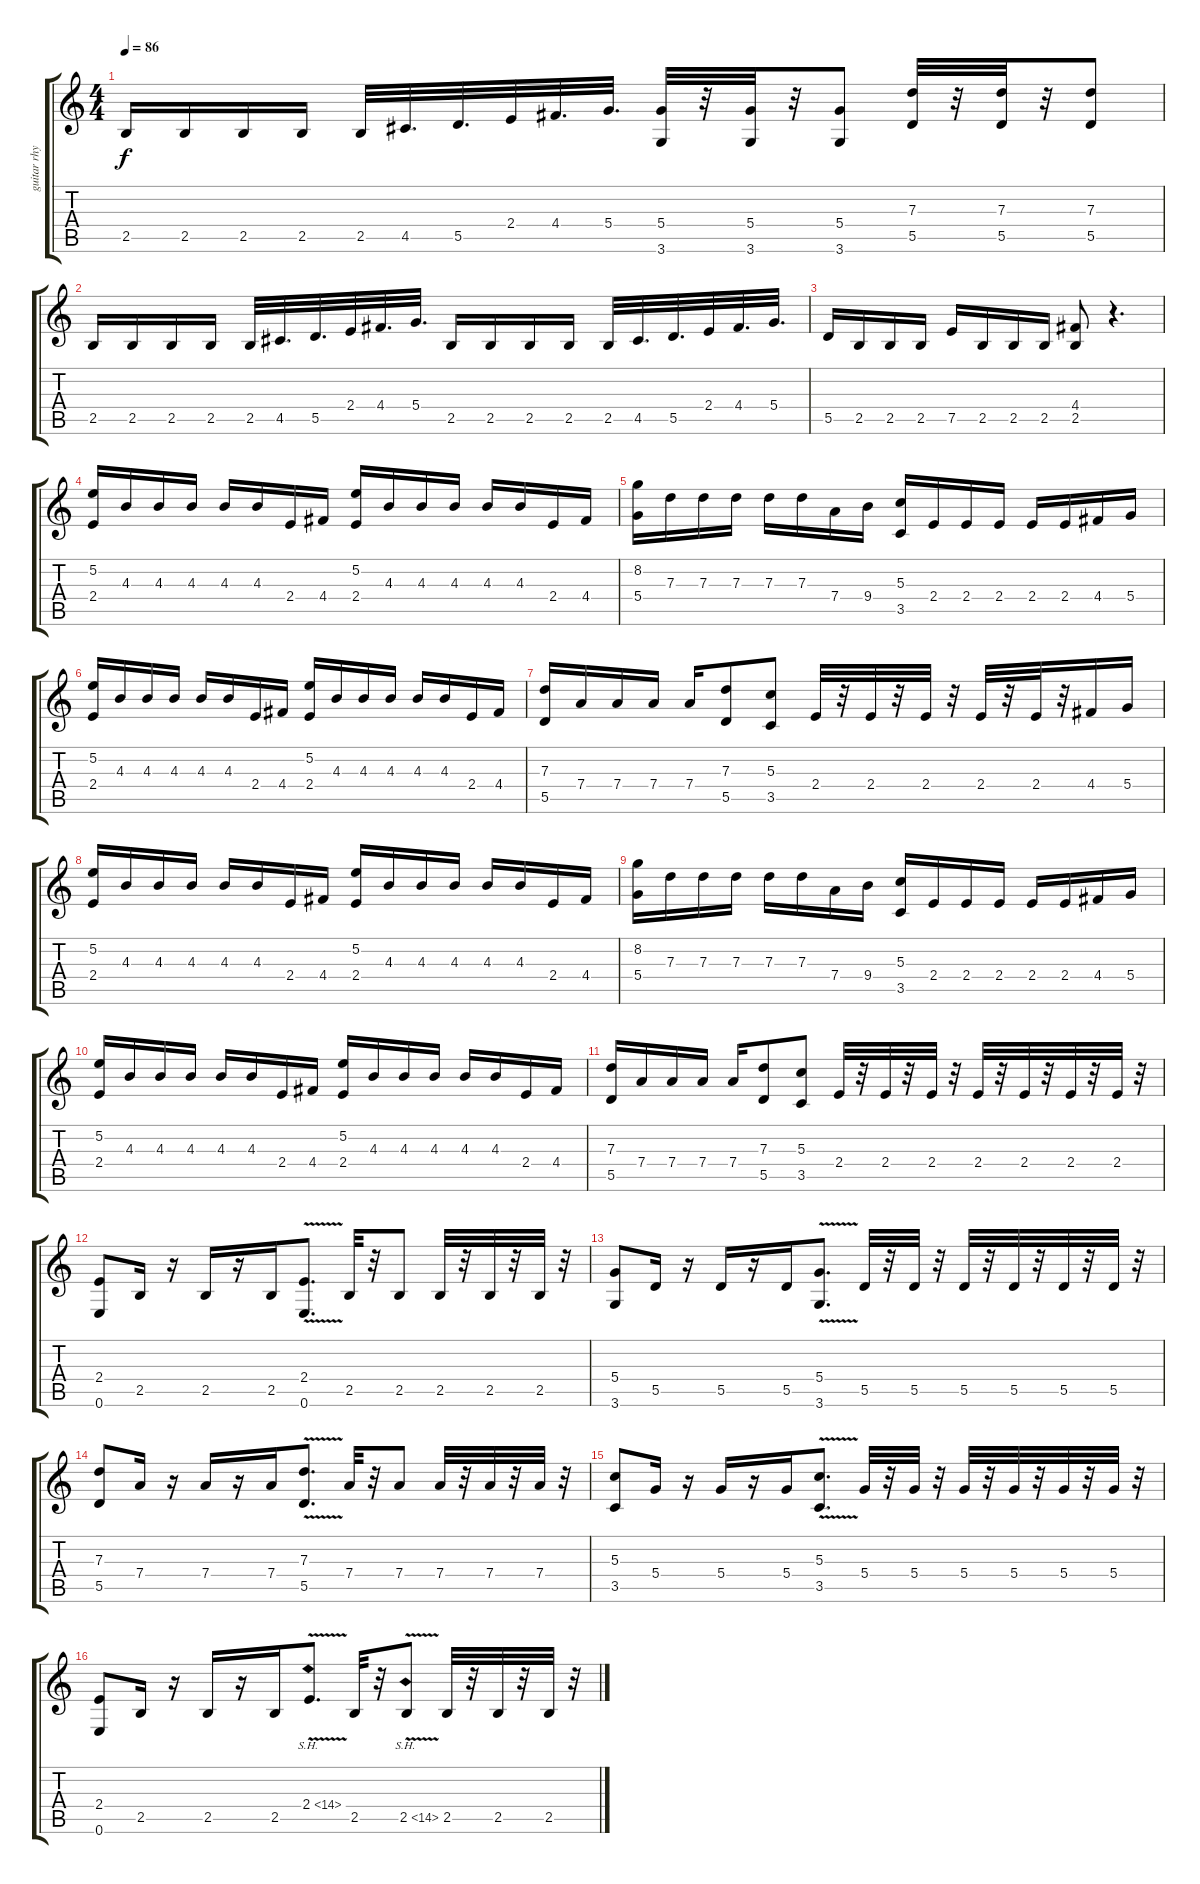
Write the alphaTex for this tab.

\track ("guitar rhythm right" "guitar rhy") {instrument distortionguitar}
\staff {score tabs}
\tuning (E4 B3 G3 D3 A2 E2) {hide}
\ts (4 4)
\tempo 86
\clef g2
\ks c
2.5.16{dy f} 2.5.16 2.5.16 2.5.16 2.5.32 4.5.32{d} 5.5.32{d} 2.4.32 4.4.32{d} 5.4.32{d} (5.4 3.6).32 r.32 (5.4 3.6).32 r.32 (5.4 3.6).8 (7.3 5.5).32 r.32 (7.3 5.5).32 r.32 (7.3 5.5).8 |
2.5.16 2.5.16 2.5.16 2.5.16 2.5.32 4.5.32{d} 5.5.32{d} 2.4.32 4.4.32{d} 5.4.32{d} 2.5.16 2.5.16 2.5.16 2.5.16 2.5.32 4.5.32{d} 5.5.32{d} 2.4.32 4.4.32{d} 5.4.32{d} |
5.5.16 2.5.16 2.5.16 2.5.16 7.5.16 2.5.16 2.5.16 2.5.16 (4.4 2.5).8 r.4{d} |
(5.2 2.4).16 4.3.16 4.3.16 4.3.16 4.3.16 4.3.16 2.4.16 4.4.16 (5.2 2.4).16 4.3.16 4.3.16 4.3.16 4.3.16 4.3.16 2.4.16 4.4.16 |
(8.2 5.4).16 7.3.16 7.3.16 7.3.16 7.3.16 7.3.16 7.4.16 9.4.16 (5.3 3.5).16 2.4.16 2.4.16 2.4.16 2.4.16 2.4.16 4.4.16 5.4.16 |
(5.2 2.4).16 4.3.16 4.3.16 4.3.16 4.3.16 4.3.16 2.4.16 4.4.16 (5.2 2.4).16 4.3.16 4.3.16 4.3.16 4.3.16 4.3.16 2.4.16 4.4.16 |
(7.3 5.5).16 7.4.16 7.4.16 7.4.16 7.4.16 (7.3 5.5).8 (5.3 3.5).8 2.4.32 r.32 2.4.32 r.32 2.4.32 r.32 2.4.32 r.32 2.4.32 r.32 4.4.16 5.4.16 |
(5.2 2.4).16 4.3.16 4.3.16 4.3.16 4.3.16 4.3.16 2.4.16 4.4.16 (5.2 2.4).16 4.3.16 4.3.16 4.3.16 4.3.16 4.3.16 2.4.16 4.4.16 |
(8.2 5.4).16 7.3.16 7.3.16 7.3.16 7.3.16 7.3.16 7.4.16 9.4.16 (5.3 3.5).16 2.4.16 2.4.16 2.4.16 2.4.16 2.4.16 4.4.16 5.4.16 |
(5.2 2.4).16 4.3.16 4.3.16 4.3.16 4.3.16 4.3.16 2.4.16 4.4.16 (5.2 2.4).16 4.3.16 4.3.16 4.3.16 4.3.16 4.3.16 2.4.16 4.4.16 |
(7.3 5.5).16 7.4.16 7.4.16 7.4.16 7.4.16 (7.3 5.5).8 (5.3 3.5).8 2.4.32 r.32 2.4.32 r.32 2.4.32 r.32 2.4.32 r.32 2.4.32 r.32 2.4.32 r.32 2.4.32 r.32 |
(2.4 0.6).8 2.5.16 r.16 2.5.16 r.16 2.5.16 (2.4{v} 0.6{v}).8{d} 2.5.32 r.32 2.5.8 2.5.32 r.32 2.5.32 r.32 2.5.32 r.32 |
(5.4 3.6).8 5.5.16 r.16 5.5.16 r.16 5.5.16 (5.4{v} 3.6{v}).8{d} 5.5.32 r.32 5.5.32 r.32 5.5.32 r.32 5.5.32 r.32 5.5.32 r.32 5.5.32 r.32 |
(7.3 5.5).8 7.4.16 r.16 7.4.16 r.16 7.4.16 (7.3{v} 5.5{v}).8{d} 7.4.32 r.32 7.4.8 7.4.32 r.32 7.4.32 r.32 7.4.32 r.32 |
(5.3 3.5).8 5.4.16 r.16 5.4.16 r.16 5.4.16 (5.3{v} 3.5{v}).8{d} 5.4.32 r.32 5.4.32 r.32 5.4.32 r.32 5.4.32 r.32 5.4.32 r.32 5.4.32 r.32 |
(2.4 0.6).8 2.5.16 r.16 2.5.16 r.16 2.5.16 2.4{sh 12 v}.8{d} 2.5.32 r.32 2.5{sh 12 v}.8 2.5.32 r.32 2.5.32 r.32 2.5.32 r.32
